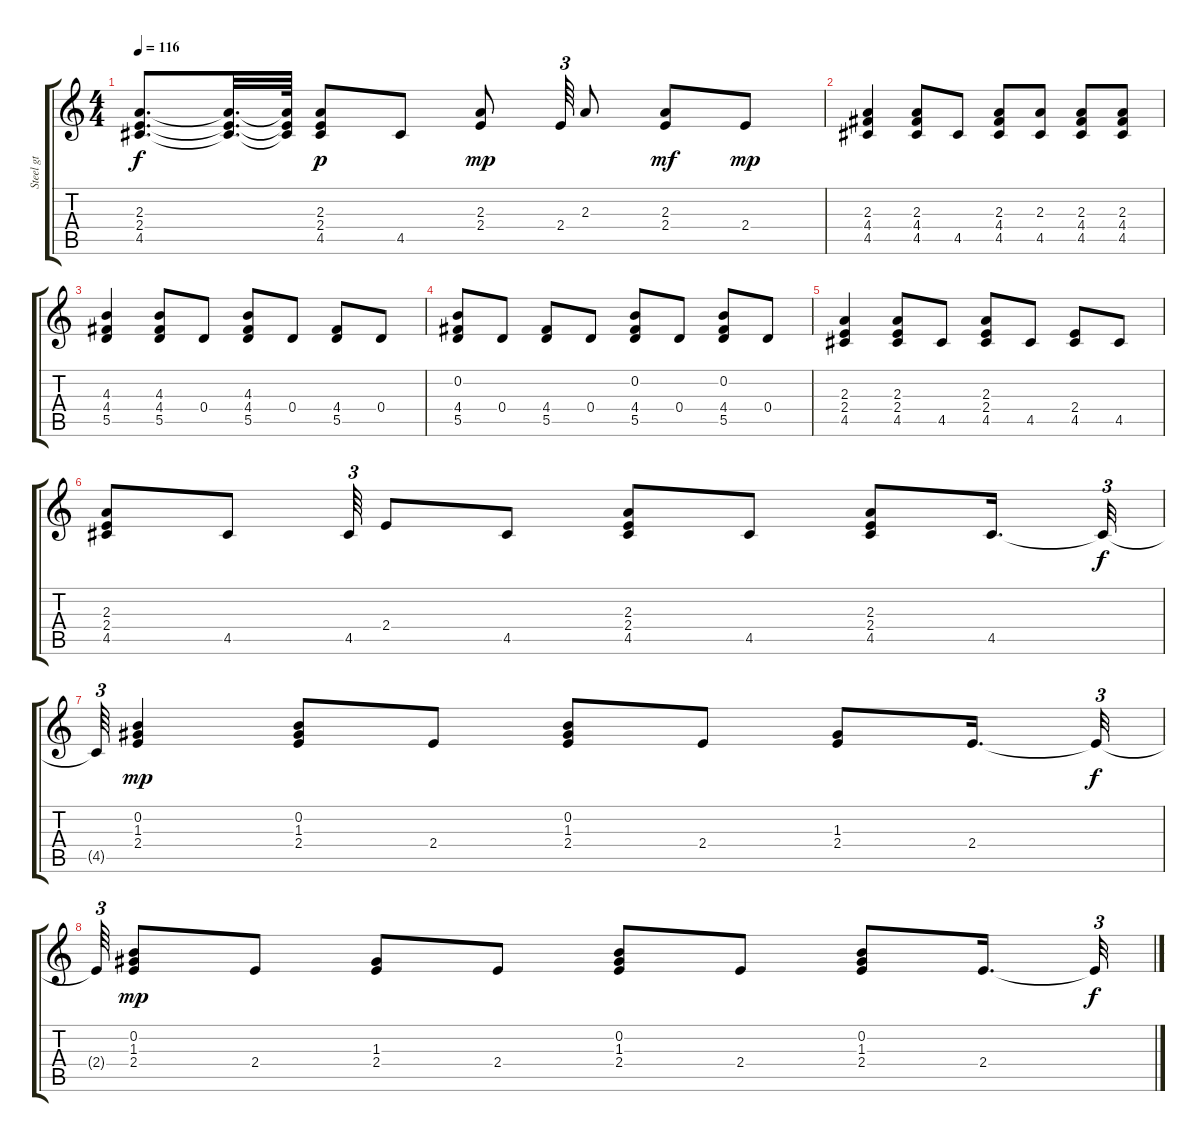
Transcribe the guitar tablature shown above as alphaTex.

\track ("Steel gt" "Steel gt") {instrument acousticguitarsteel}
\staff {score tabs}
\tuning (E4 B3 G3 D3 A2 E2) {hide}
\ts (4 4)
\tempo 116
\clef g2
\ks c
(2.3{t} 2.4{t} 4.5{t}).8{d dy f} (2.3{t} 2.4{t} 4.5{t}).32{d} (2.3{t} 2.4{t} 4.5{t}).64 (2.3 2.4 4.5).8{dy p} 4.5.8 (2.3 2.4).8{dy mp} 2.4.64{tu (3 2)} 2.3.8 (2.3 2.4).8{dy mf} 2.4.8{dy mp} |
(2.3 4.4 4.5).4 (2.3 4.4 4.5).8 4.5.8 (2.3 4.4 4.5).8 (2.3 4.5).8 (2.3 4.4 4.5).8 (2.3 4.4 4.5).8 |
(4.3 4.4 5.5).4 (4.3 4.4 5.5).8 0.4.8 (4.3 4.4 5.5).8 0.4.8 (4.4 5.5).8 0.4.8 |
(0.2 4.4 5.5).8 0.4.8 (4.4 5.5).8 0.4.8 (0.2 4.4 5.5).8 0.4.8 (0.2 4.4 5.5).8 0.4.8 |
(2.3 2.4 4.5).4 (2.3 2.4 4.5).8 4.5.8 (2.3 2.4 4.5).8 4.5.8 (2.4 4.5).8 4.5.8 |
(2.3 2.4 4.5).8 4.5.8 4.5.64{tu (3 2)} 2.4.8 4.5.8 (2.3 2.4 4.5).8 4.5.8 (2.3 2.4 4.5).8 4.5.16{d} 4.5{t}.32{tu (3 2) dy f} |
4.5{t}.64{tu (3 2)} (0.2 1.3 2.4).4{dy mp} (0.2 1.3 2.4).8 2.4.8 (0.2 1.3 2.4).8 2.4.8 (1.3 2.4).8 2.4.16{d} 2.4{t}.32{tu (3 2) dy f} |
2.4{t}.64{tu (3 2)} (0.2 1.3 2.4).8{dy mp} 2.4.8 (1.3 2.4).8 2.4.8 (0.2 1.3 2.4).8 2.4.8 (0.2 1.3 2.4).8 2.4.16{d} 2.4{t}.32{tu (3 2) dy f}
